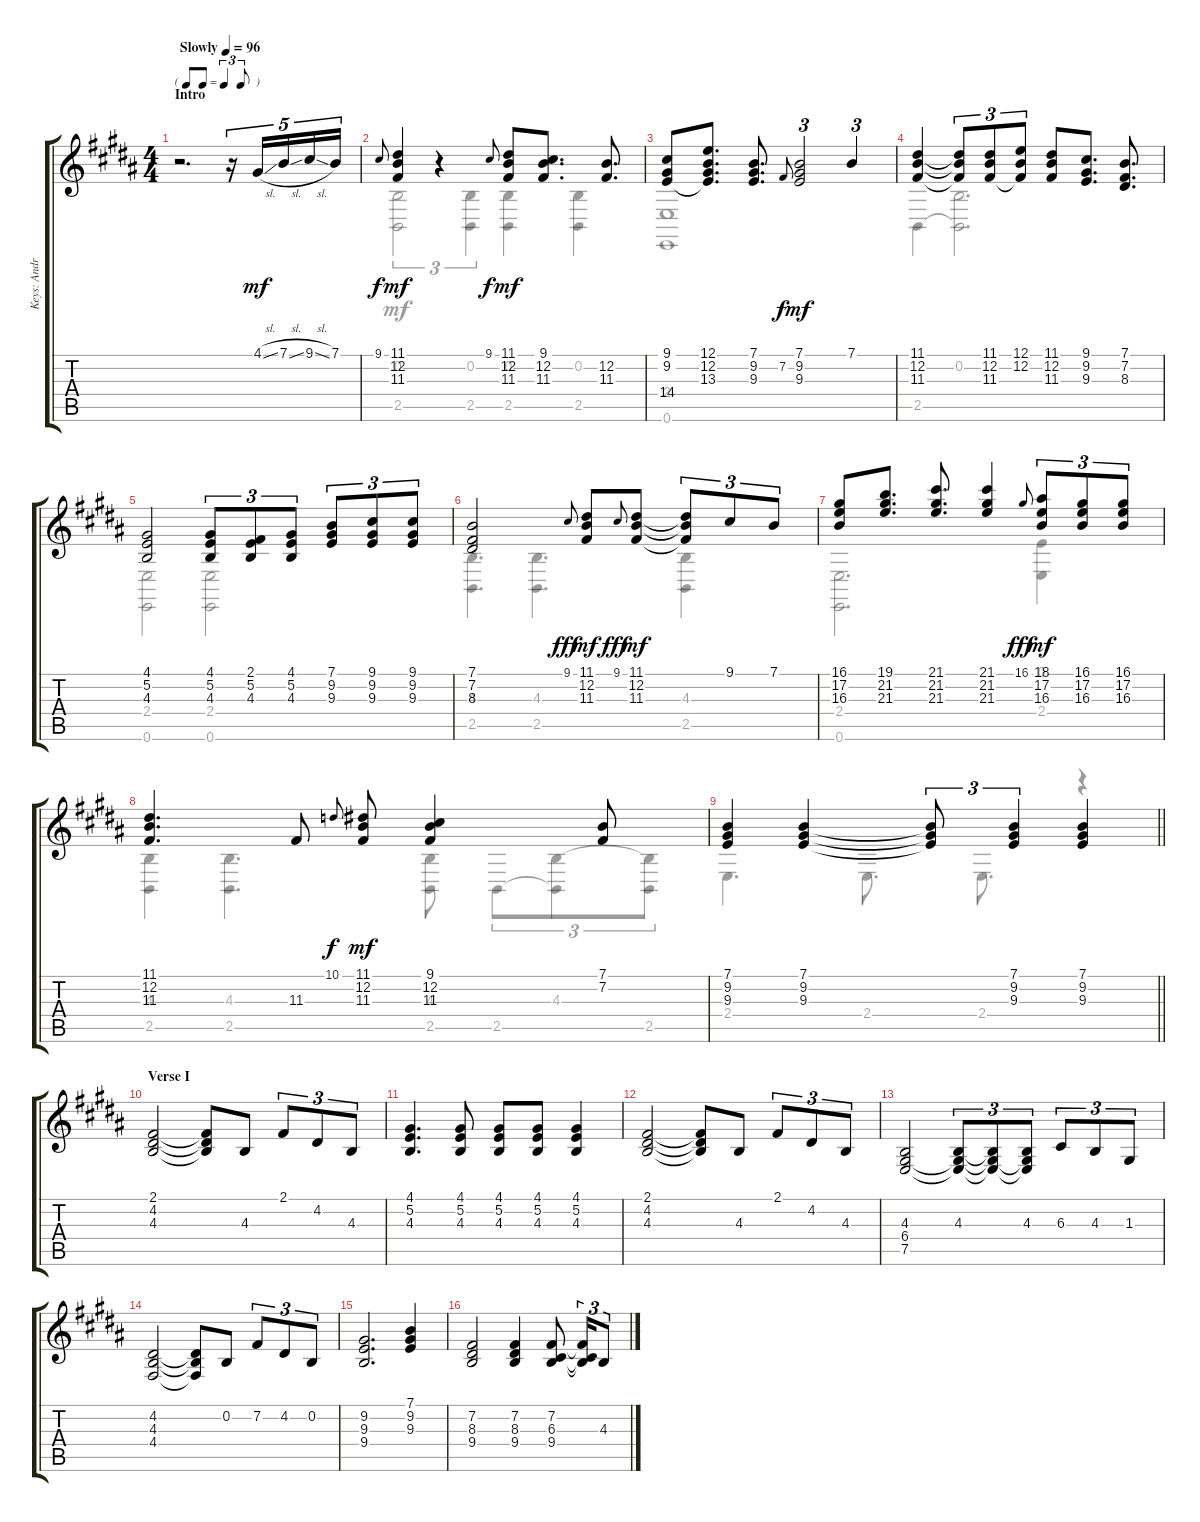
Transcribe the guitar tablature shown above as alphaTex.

\track ("Keys: Andrew" "Keys: Andr") {instrument electricpiano1}
\staff {score tabs}
\tuning (E4 B3 G3 D3 A2 E2) {hide}
\voice
\ts (4 4)
\tf triplet8th
\section ("" "Intro")
\tempo (96 "Slowly")
\clef g2
\ks b
r.2{d dy mf instrument electricpiano1} r.16{tu (5 4)} 4.1{sl}.16{tu (5 4)} 7.1{sl}.16{tu (5 4)} 9.1{sl}.16{tu (5 4)} 7.1.16{tu (5 4)} |
9.1.8{gr onbeat dy f} (11.1 12.2 11.3).4{dy mf} r.4 9.1.8{gr onbeat dy f} (11.1 12.2 11.3).8{dy mf} (9.1 12.2 11.3).8{d} (12.2 11.3).8{d} |
(9.1 9.2 14.4).8 (12.1 12.2 13.3 14.4{t}).8{d} (7.1 9.2 9.3).8{d} 7.2.8{gr onbeat dy f} (7.1 9.2 9.3).2{tu (3 2) dy mf} 7.1.4{tu (3 2)} |
(11.1 12.2 11.3).4 (11.1{t} 12.2{t} 11.3{t}).8{tu (3 2)} (11.1 12.2 11.3).8{tu (3 2)} (12.1 12.2 11.3{t}).8{tu (3 2)} (11.1 12.2 11.3).8 (9.1 9.2 9.3).8{d} (7.1 7.2 8.3).8{d} |
(4.1 5.2 4.3).2 (4.1 5.2 4.3).8{tu (3 2)} (2.1 5.2 4.3).8{tu (3 2)} (4.1 5.2 4.3).8{tu (3 2)} (7.1 9.2 9.3).8{tu (3 2)} (9.1 9.2 9.3).8{tu (3 2)} (9.1 9.2 9.3).8{tu (3 2)} |
(7.1 7.2 8.3).2 9.1.8{gr onbeat dy fff} (11.1 12.2 11.3).8{dy mf} 9.1.8{gr onbeat dy fff} (11.1 12.2 11.3).8{dy mf} (11.1{t} 12.2{t} 11.3{t}).8{tu (3 2)} 9.1.8{tu (3 2)} 7.1.8{tu (3 2)} |
(16.1 17.2 16.3).8 (19.1 21.2 21.3).8{d} (21.1 21.2 21.3).8{d} (21.1 21.2 21.3).4 16.1.8{gr onbeat dy fff} (18.1 17.2 16.3).8{tu (3 2) dy mf} (16.1 17.2 16.3).8{tu (3 2)} (16.1 17.2 16.3).8{tu (3 2)} |
(11.1 12.2 11.3).4{d} 11.3.8 10.1.8{gr onbeat dy f} (11.1 12.2 11.3).8{dy mf} (9.1 12.2 11.3).4 (7.1 7.2).8 |
\barLineRight lightlight
(7.1 9.2 9.3).4 (7.1 9.2 9.3).4 (7.1{t} 9.2{t} 9.3{t}).8{tu (3 2)} (7.1 9.2 9.3).4{tu (3 2)} (7.1 9.2 9.3).4 |
\section ("" "Verse I")
(2.1 4.2 4.3).2 (2.1{t} 4.2{t} 4.3{t}).8 4.3.8 2.1.8{tu (3 2)} 4.2.8{tu (3 2)} 4.3.8{tu (3 2)} |
(4.1 5.2 4.3).4{d} (4.1 5.2 4.3).8 (4.1 5.2 4.3).8 (4.1 5.2 4.3).8 (4.1 5.2 4.3).4 |
(2.1 4.2 4.3).2 (2.1{t} 4.2{t} 4.3{t}).8 4.3.8 2.1.8{tu (3 2)} 4.2.8{tu (3 2)} 4.3.8{tu (3 2)} |
(4.3 6.4 7.5).2 (4.3 6.4{t} 7.5{t}).8{tu (3 2)} (4.3{t} 6.4{t} 7.5{t}).8{tu (3 2)} (4.3 6.4{t} 7.5{t}).8{tu (3 2)} 6.3.8{tu (3 2)} 4.3.8{tu (3 2)} 1.3.8{tu (3 2)} |
(4.2 4.3 4.4).2 (4.2{t} 4.3{t} 4.4{t}).8 0.2.8 7.2.8{tu (3 2)} 4.2.8{tu (3 2)} 0.2.8{tu (3 2)} |
(9.2 9.3 9.4).2{d} (7.1 9.2 9.3).4 |
(7.2 8.3 9.4).2 (7.2 8.3 9.4).4 (7.2 6.3 9.4).8 (7.2{t} 6.3{t} 9.4{t}).16{tu (3 2)} 4.3.8{tu (3 2)}
\voice
\clef g2
\ottava regular
\simile none
\ks b
|
(0.2 2.5).2{tu (3 2)} (0.2 2.5).4{tu (3 2)} (0.2 2.5).4 (0.2 2.5).4 |
(2.4 0.6).1 |
2.5.4 (0.2 2.5{t}).2{d} |
(2.4 0.6).2 (2.4 0.6).2 |
(4.3 2.5).4{d} (4.3 2.5).4{d} (4.3 2.5).4 |
(2.4 0.6).2{d} (0.1 2.4).4 |
(4.3 2.5).4 (4.3 2.5).4{d} (4.3 2.5).8 2.5.8{tu (3 2)} (4.3 2.5{t}).8{tu (3 2)} (4.3{t} 2.5).8{tu (3 2)} |
\barLineRight lightlight
2.4.4{d} 2.4.8{d} 2.4.8{d} r.4 |
|
|
|
|
|
|
